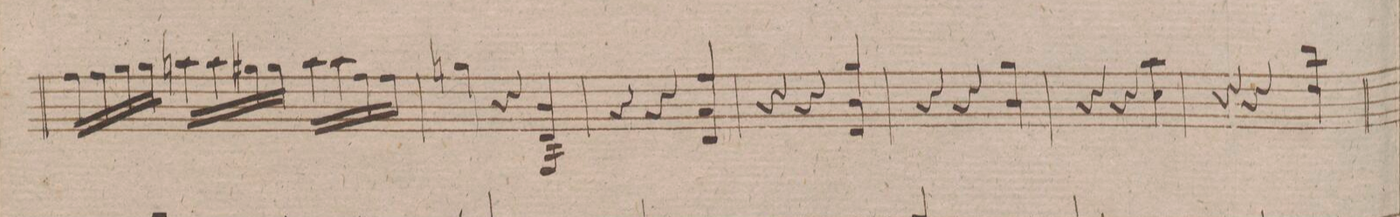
**kern	**dynam
*I"Violino 2do	*
*clefG2	*
*k[f#]	*
*M3/4	*
16ff#\LL	.
16ff#\	.
16gg\	.
16gg\JJ	.
16aan\LL	.
16aa\	.
16gg#X\	.
16gg#\JJ	.
16aa\LL	.
16aa\	.
16ff#\	.
16ff#\JJ	.
=25	=25
4ggn\	.
4r	.
4b/ 4d/ 4G/	.
=26	=26
4r	.
4r	.
4ff#/ 4a/ 4d/	.
=27	=27
4r	.
4r	.
4gg/ 4b/ 4d/	.
=28	=28
4r	.
4r	.
4gg\ 4b\	.
=29	=29
4r	.
4r	.
4aa\ 4cc\	.
=30	=30
4r	.
4r	.
4bb\ 4dd\	.
=31	=31
*-	*-
